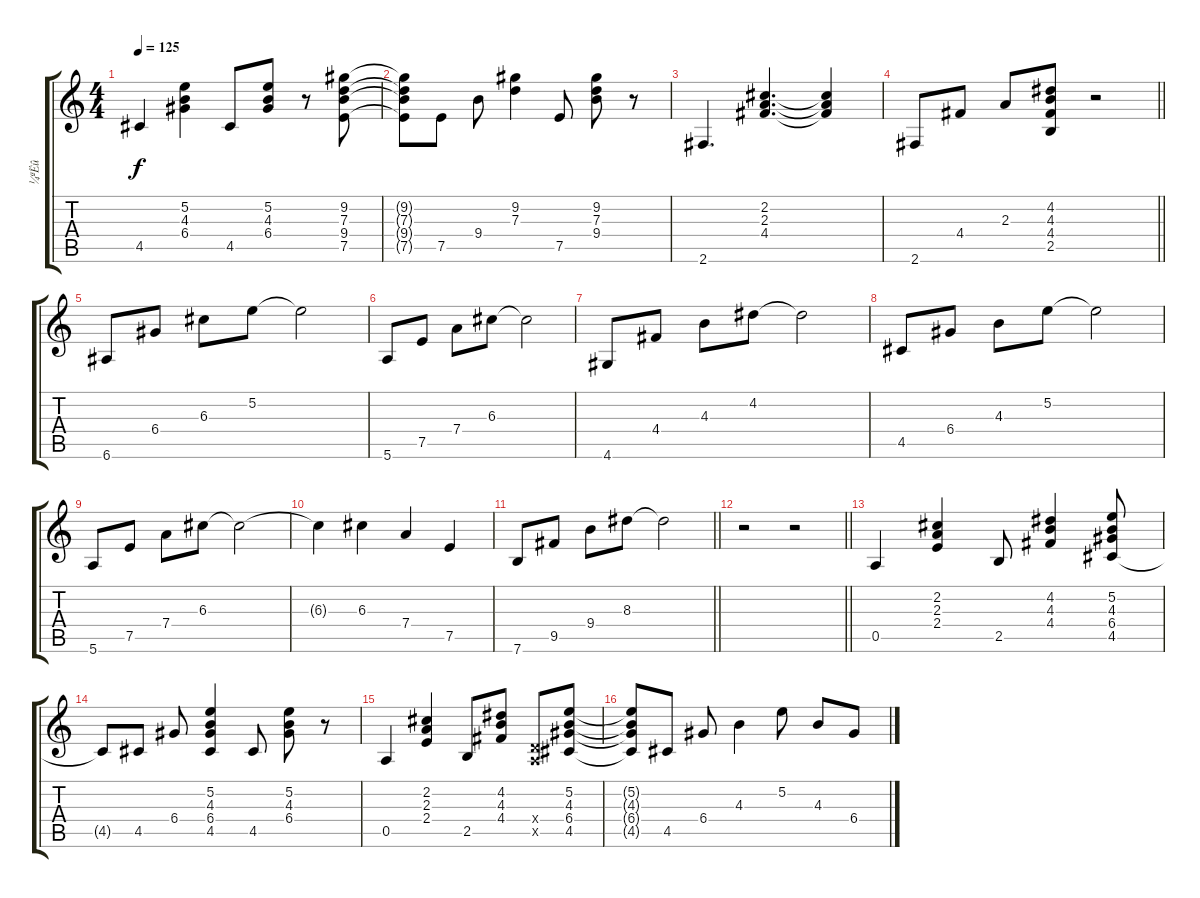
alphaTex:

\track ("¼ªËû" "¼ªËû") {instrument acousticguitarsteel}
\staff {score tabs}
\tuning (E4 B3 G3 D3 A2 E2) {hide}
\ts (4 4)
\tempo 125
\clef g2
\ks c
4.5.4{dy f} (5.2 4.3 6.4).4 4.5.8 (5.2 4.3 6.4).8 r.8 (9.2 7.3 9.4 7.5).8 |
(9.2{t} 7.3{t} 9.4{t} 7.5{t}).8 7.5.8 9.4.8 (9.2 7.3).4 7.5.8 (9.2 7.3 9.4).8 r.8 |
2.6.4{d} (2.2 2.3 4.4).4{d} (2.2{t} 2.3{t} 4.4{t}).4 |
\barLineRight lightlight
2.6.8 4.4.8 2.3.8 (4.2 4.3 4.4 2.5).8 r.2 |
6.6.8 6.4.8 6.3.8 5.2.8 5.2{t}.2 |
5.6.8 7.5.8 7.4.8 6.3.8 6.3{t}.2 |
4.6.8 4.4.8 4.3.8 4.2.8 4.2{t}.2 |
4.5.8 6.4.8 4.3.8 5.2.8 5.2{t}.2 |
5.6.8 7.5.8 7.4.8 6.3.8 6.3{t}.2 |
6.3{t}.4 6.3.4 7.4.4 7.5.4 |
\barLineRight lightlight
7.6.8 9.5.8 9.4.8 8.3.8 8.3{t}.2 |
\barLineRight lightlight
r.2 r.2 |
0.5.4 (2.2 2.3 2.4).4 2.5.8 (4.2 4.3 4.4).4 (5.2 4.3 6.4 4.5).8 |
4.5{t}.8 4.5.8 6.4.8 (5.2 4.3 6.4 4.5).4 4.5.8 (5.2 4.3 6.4).8 r.8 |
0.5.4 (2.2 2.3 2.4).4 2.5.8 (4.2 4.3 4.4).8 (0.4{x} 0.5{x}).8 (5.2 4.3 6.4 4.5).8 |
(5.2{t} 4.3{t} 6.4{t} 4.5{t}).8 4.5.8 6.4.8 4.3.4 5.2.8 4.3.8 6.4.8
